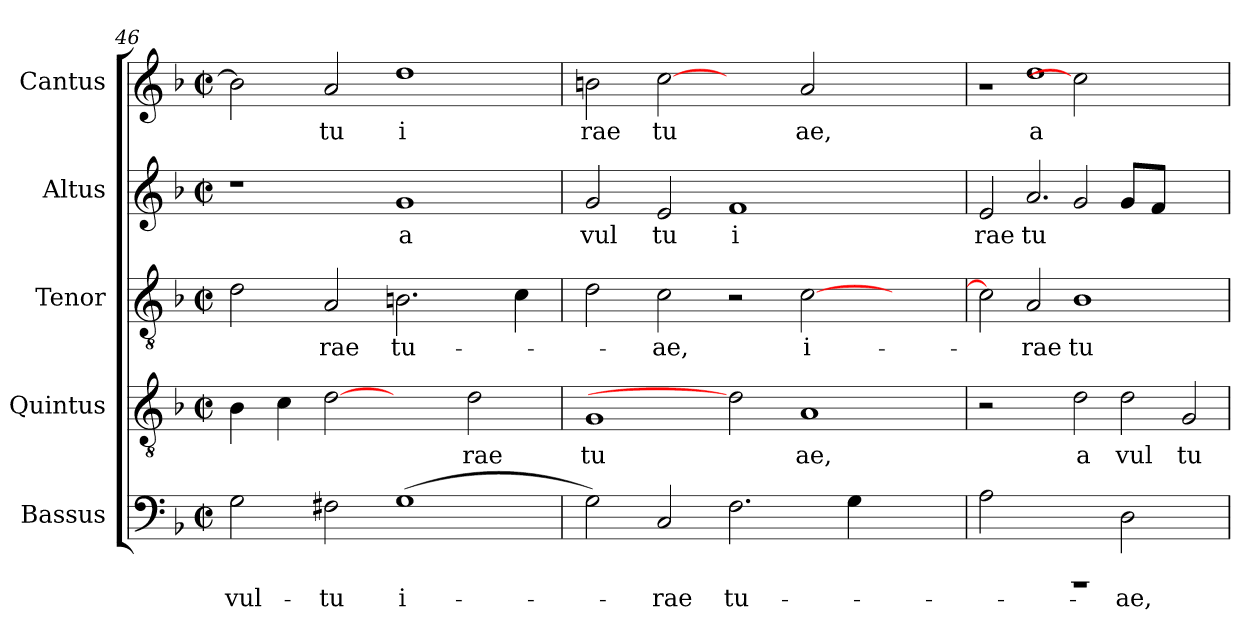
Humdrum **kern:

**kern	**text	**kern	**text	**kern	**text	**kern	**text	**kern	**text
*part5	*part5	*part4	*part4	*part3	*part3	*part2	*part2	*part1	*part1
*staff5	*staff5	*staff4	*staff4	*staff3	*staff3	*staff2	*staff2	*staff1	*staff1
*I"Bassus	*	*I"Quintus	*	*I"Tenor	*	*I"Altus	*	*I"Cantus	*
*clefF4	*	*clefGv2	*	*clefGv2	*	*clefG2	*	*clefG2	*
*k[b-]	*	*k[b-]	*	*k[b-]	*	*k[b-]	*	*k[b-]	*
*F:	*	*F:	*	*F:	*	*F:	*	*F:	*
*M2/2	*	*M2/2	*	*M2/2	*	*M2/2	*	*M2/2	*
*met(c|)	*	*met(c|)	*	*met(c|)	*	*met(c|)	*	*met(c|)	*
=46	=46	=46	=46	=46	=46	=46	=46	=46	=46
!	!LO:LY:b:cj	!	!	!	!	!	!	!	!
2G\	vul-	4B-\	.	2d\	.	1r	.	2b-\]	.
.	.	4c\	.	.	.	.	.	.	.
!	!LO:LY:b:cj	!	!	!	!LO:LY:b:cj	!	!	!	!LO:LY:b:cj
2F#X\	-tu	[2d	.	2A/	-rae	.	.	2a/	tu
!	!LO:LY:b:rj	!	!	!	!LO:LY:b:cj	!	!LO:LY:b:cj	!	!LO:LY:b:cj
(>1G	i-	2ryy	.	2.Bn\	tu-	1g	a	1dd	i
!	!	!	!LO:LY:b:cj	!	!	!	!	!	!
.	.	2d\	rae	.	.	.	.	.	.
.	.	.	.	4c\	.	.	.	.	.
=47	=47	=47	=47	=47	=47	=47	=47	=47	=47
!	!	!	!LO:LY:b:cj	!	!	!	!LO:LY:b:cj	!	!LO:LY:b:cj
2G\)	.	1G	tu	2d\	.	2g/	vul	2bn\	rae
!	!LO:LY:b:cj	!	!	!	!LO:LY:b:cj	!	!LO:LY:b:cj	!	!LO:LY:b:cj
2C/	-rae	.	.	2c\	-ae,	2e/	tu	[2cc	tu
!	!LO:LY:b:cj	!	!	!	!	!	!LO:LY:b:cj	!	!
2.F\	tu-	2d]	.	2r	.	1f	i	2ryy	.
!	!	!	!LO:LY:b:cj	!	!LO:LY:b:rj	!	!	!	!LO:LY:b:cj
.	.	1A	ae,	[>2c\	i-	.	.	2a/	ae,
4G\	.	.	.	.	.	.	.	.	.
2ryy	.	.	.	2ryy	.	2ryy	.	2ryy	.
=48	=48	=48	=48	=48	=48	=48	=48	=48	=48
!	!	!	!	!LO:N:vis=2	!	!LO:N:vis=2	!LO:LY:b:cj	!LO:N:vis=1	!
2A\	.	2r	.	4c\]	.	4e/	rae	4ra	.
!	!	!	!	!LO:N:vis=2	!LO:LY:b:cj	!LO:N:vis=2.	!LO:LY:b:cj	!LO:N:vis=1	!LO:LY:b:cj
.	.	.	.	4A/	-rae	4a/	tu	4dd	a
!LO:N:vis=1	!	!LO:N:vis=2	!LO:LY:b:cj	!LO:N:vis=1	!LO:LY:b:cj	!LO:N:vis=2	!	!	!
4rEEE	.	4d\	a	4B-	tu-	4g/	.	2cc]	.
!	!LO:LY:b:cj	!LO:N:vis=2	!LO:LY:b:cj	!	!	!	!	!	!
2D\	-ae,	4d\	vul	2ryy	.	8g/L	.	.	.
.	.	.	.	.	.	8f/J	.	.	.
!	!	!LO:N:vis=2	!LO:LY:b:cj	!	!	!	!	!	!
.	.	4G/	tu	.	.	4ryy	.	4ryy	.
=	=	=	=	=	=	=	=	=	=
*-	*-	*-	*-	*-	*-	*-	*-	*-	*-
